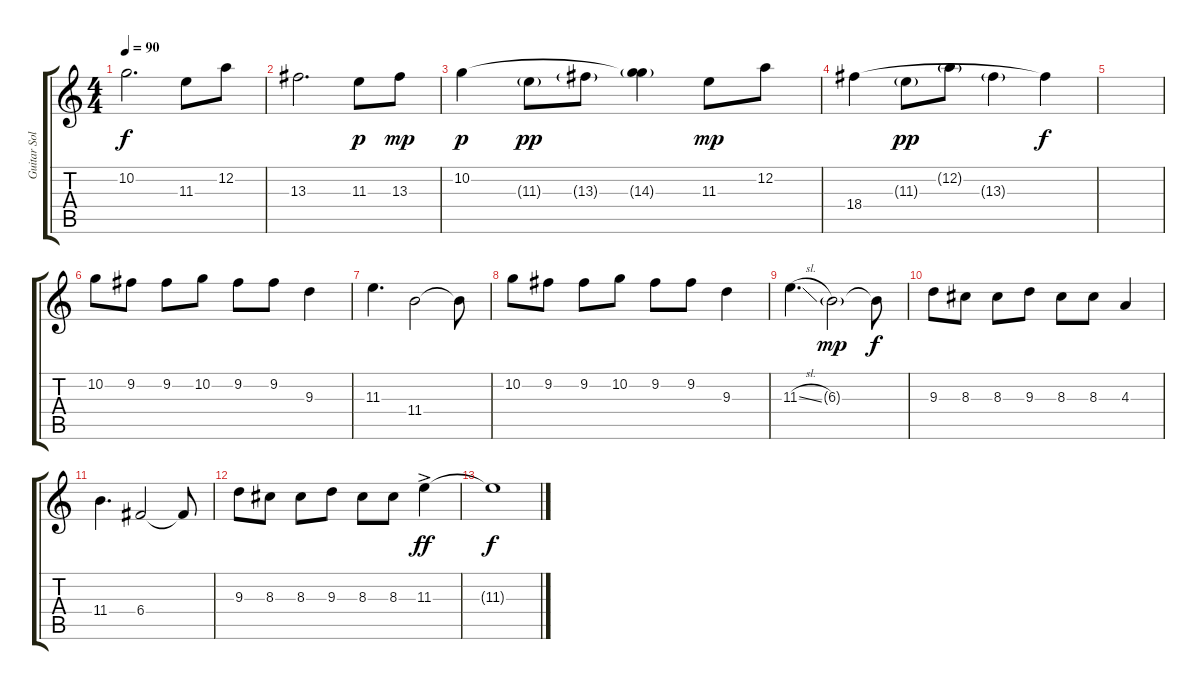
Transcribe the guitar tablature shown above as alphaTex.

\track ("Guitar Solo" "Guitar Sol") {instrument distortionguitar}
\staff {score tabs}
\tuning (D4 A3 F3 C3 G2 D2) {hide}
\ts (4 4)
\tempo 90
\clef g2
\ks c
10.2.2{d dy f} 11.3.8 12.2.8 |
13.3.2{d} 11.3.8{dy p} 13.3.8{dy mp} |
10.2.4{dy p} 11.3{g}.8{dy pp} 13.3{g}.8 (10.2{t} 14.3{g}).4 11.3.8{dy mp} 12.2.8 |
18.4.4 11.3{g}.8{dy pp} 12.2{g}.8 13.3{g}.4 18.4{t}.4{dy f} |
|
10.2.8 9.2.8 9.2.8 10.2.8 9.2.8 9.2.8 9.3.4 |
11.3.4{d} 11.4.2 11.4{t}.8 |
10.2.8 9.2.8 9.2.8 10.2.8 9.2.8 9.2.8 9.3.4 |
11.3{sl}.4{d} 6.3{g}.2{dy mp} 6.3{t}.8{dy f} |
9.3.8 8.3.8 8.3.8 9.3.8 8.3.8 8.3.8 4.3.4 |
11.4.4{d} 6.4.2 6.4{t}.8 |
9.3.8 8.3.8 8.3.8 9.3.8 8.3.8 8.3.8 11.3{ac}.4{dy ff} |
11.3{t}.1{dy f}
